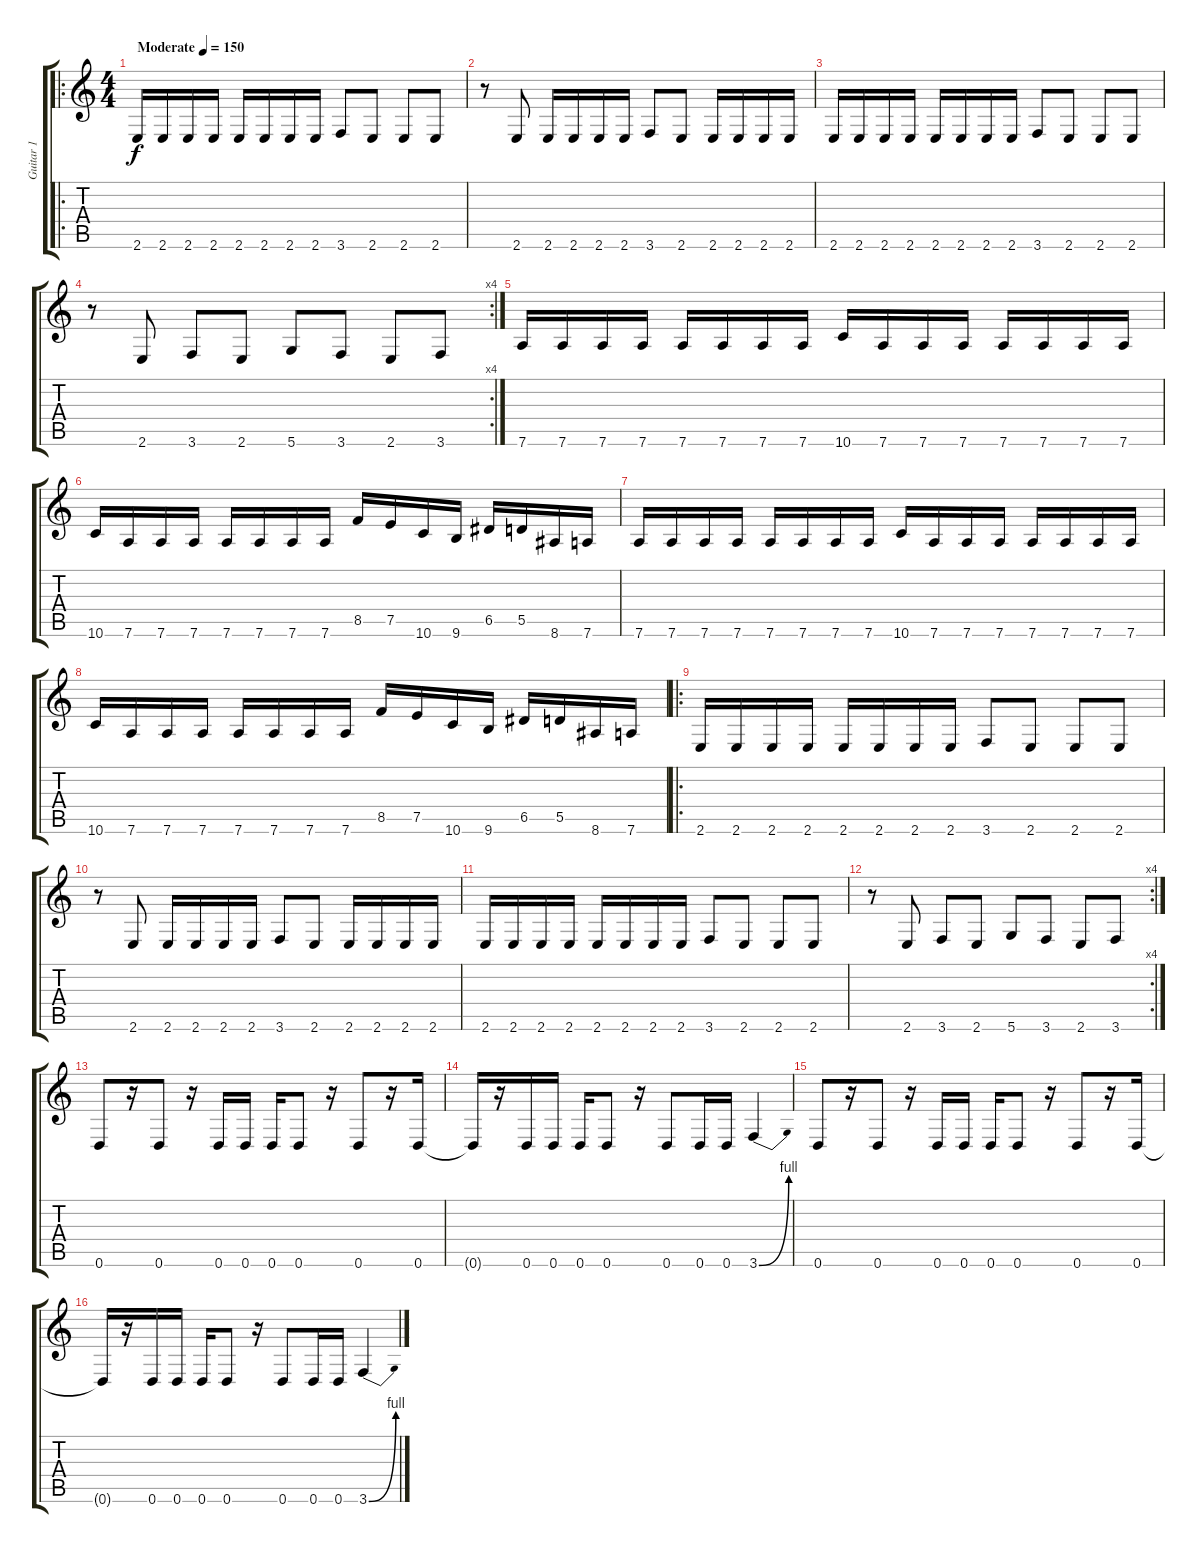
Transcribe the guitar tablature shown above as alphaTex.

\track ("Guitar 1" "Guitar 1") {instrument distortionguitar}
\staff {score tabs}
\tuning (E4 B3 G3 D3 A2 D2) {hide}
\ro
\ts (4 4)
\tempo (150 "Moderate")
\clef g2
\ks c
2.6.16{dy f instrument distortionguitar} 2.6.16 2.6.16 2.6.16 2.6.16 2.6.16 2.6.16 2.6.16 3.6.8 2.6.8 2.6.8 2.6.8 |
r.8 2.6.8 2.6.16 2.6.16 2.6.16 2.6.16 3.6.8 2.6.8 2.6.16 2.6.16 2.6.16 2.6.16 |
2.6.16 2.6.16 2.6.16 2.6.16 2.6.16 2.6.16 2.6.16 2.6.16 3.6.8 2.6.8 2.6.8 2.6.8 |
\rc 4
r.8 2.6.8 3.6.8 2.6.8 5.6.8 3.6.8 2.6.8 3.6.8 |
7.6.16 7.6.16 7.6.16 7.6.16 7.6.16 7.6.16 7.6.16 7.6.16 10.6.16 7.6.16 7.6.16 7.6.16 7.6.16 7.6.16 7.6.16 7.6.16 |
10.6.16 7.6.16 7.6.16 7.6.16 7.6.16 7.6.16 7.6.16 7.6.16 8.5.16 7.5.16 10.6.16 9.6.16 6.5.16 5.5.16 8.6.16 7.6.16 |
7.6.16 7.6.16 7.6.16 7.6.16 7.6.16 7.6.16 7.6.16 7.6.16 10.6.16 7.6.16 7.6.16 7.6.16 7.6.16 7.6.16 7.6.16 7.6.16 |
10.6.16 7.6.16 7.6.16 7.6.16 7.6.16 7.6.16 7.6.16 7.6.16 8.5.16 7.5.16 10.6.16 9.6.16 6.5.16 5.5.16 8.6.16 7.6.16 |
\ro
2.6.16 2.6.16 2.6.16 2.6.16 2.6.16 2.6.16 2.6.16 2.6.16 3.6.8 2.6.8 2.6.8 2.6.8 |
r.8 2.6.8 2.6.16 2.6.16 2.6.16 2.6.16 3.6.8 2.6.8 2.6.16 2.6.16 2.6.16 2.6.16 |
2.6.16 2.6.16 2.6.16 2.6.16 2.6.16 2.6.16 2.6.16 2.6.16 3.6.8 2.6.8 2.6.8 2.6.8 |
\rc 4
r.8 2.6.8 3.6.8 2.6.8 5.6.8 3.6.8 2.6.8 3.6.8 |
0.6.8 r.16 0.6.8 r.16 0.6.16 0.6.16 0.6.16 0.6.8 r.16 0.6.8 r.16 0.6.16 |
0.6{t}.16 r.16 0.6.16 0.6.16 0.6.16 0.6.8 r.16 0.6.8 0.6.16 0.6.16 3.6{be (bend 0 0 60 4)}.4 |
0.6.8 r.16 0.6.8 r.16 0.6.16 0.6.16 0.6.16 0.6.8 r.16 0.6.8 r.16 0.6.16 |
0.6{t}.16 r.16 0.6.16 0.6.16 0.6.16 0.6.8 r.16 0.6.8 0.6.16 0.6.16 3.6{be (bend 0 0 60 4)}.4
